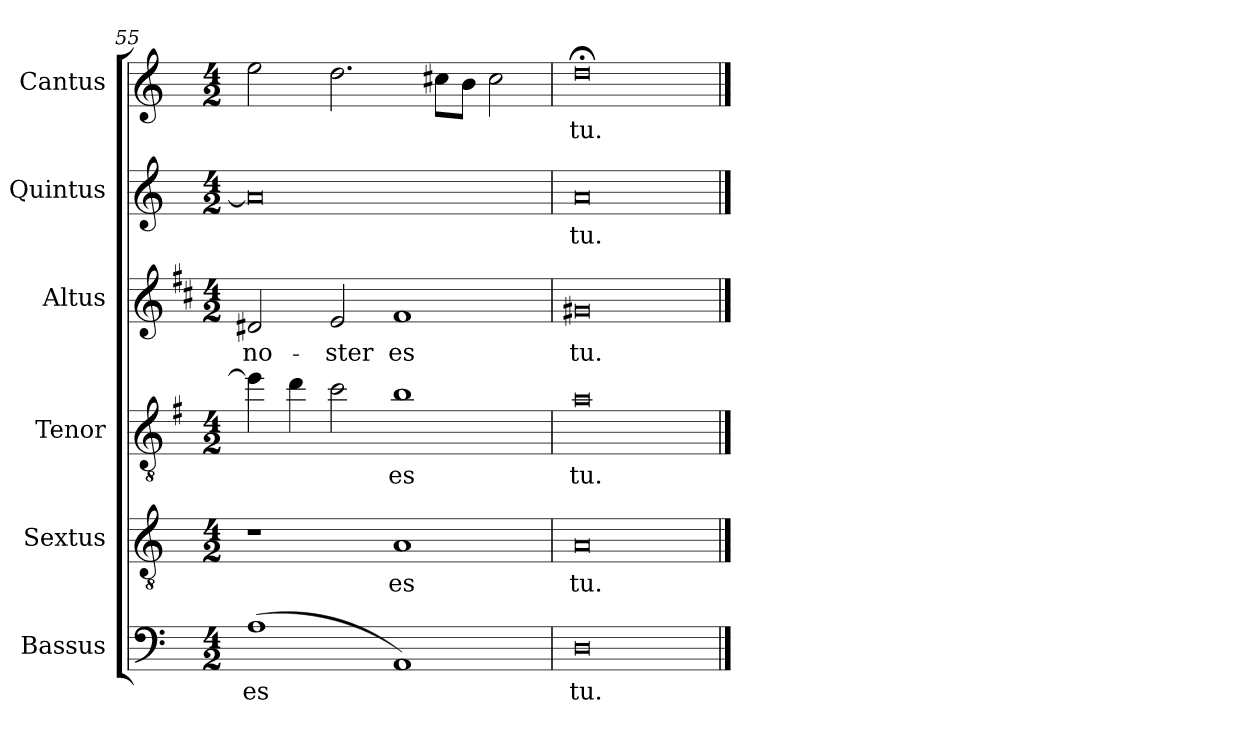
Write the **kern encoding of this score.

**kern	**text	**kern	**text	**kern	**text	**kern	**text	**kern	**text	**kern	**text
*part6	*part6	*part5	*part5	*part4	*part4	*part3	*part3	*part2	*part2	*part1	*part1
*staff6	*staff6	*staff5	*staff5	*staff4	*staff4	*staff3	*staff3	*staff2	*staff2	*staff1	*staff1
*I"Bassus	*	*I"Sextus	*	*I"Tenor	*	*I"Altus	*	*I"Quintus	*	*I"Cantus	*
*I'B	*	*	*	*I'T	*	*I'A	*	*	*	*I'C	*
*clefF4	*	*clefGv2	*	*clefGv2	*	*clefG2	*	*clefG2	*	*clefG2	*
*	*	*	*	*ITrd4c7	*	*ITrd1c2	*	*	*	*	*
*k[]	*	*k[]	*	*k[]	*	*k[]	*	*k[]	*	*k[]	*
*C:	*	*C:	*	*C:	*	*C:	*	*C:	*	*C:	*
*M4/2	*	*M4/2	*	*M4/2	*	*M4/2	*	*M4/2	*	*M4/2	*
=55	=55	=55	=55	=55	=55	=55	=55	=55	=55	=55	=55
!	!LO:LY:b	!	!	!	!	!	!LO:LY:b	!	!	!	!
(>1A	es	1r	.	4a\]	.	2c#X/	no-	0a]	.	2ee\	.
.	.	.	.	4g\	.	.	.	.	.	.	.
!	!	!	!	!	!	!	!LO:LY:b	!	!	!	!
.	.	.	.	2f\	.	2d/	-ster	.	.	2.dd\	.
!	!	!	!LO:LY:b	!	!LO:LY:b	!	!LO:LY:b	!	!	!	!
1AA)	.	1A	es	1e	es	1e	es	.	.	.	.
.	.	.	.	.	.	.	.	.	.	8cc#X\L	.
.	.	.	.	.	.	.	.	.	.	8b\J	.
.	.	.	.	.	.	.	.	.	.	2cc#\	.
=56	=56	=56	=56	=56	=56	=56	=56	=56	=56	=56	=56
!	!LO:LY:b	!	!LO:LY:b	!	!LO:LY:b	!	!LO:LY:b	!	!LO:LY:b	!	!LO:LY:b
0D	tu.	0A	tu.	0d	tu.	0f#X	tu.	0a	tu.	0dd;<	tu.
==	==	==	==	==	==	==	==	==	==	==	==
*-	*-	*-	*-	*-	*-	*-	*-	*-	*-	*-	*-
